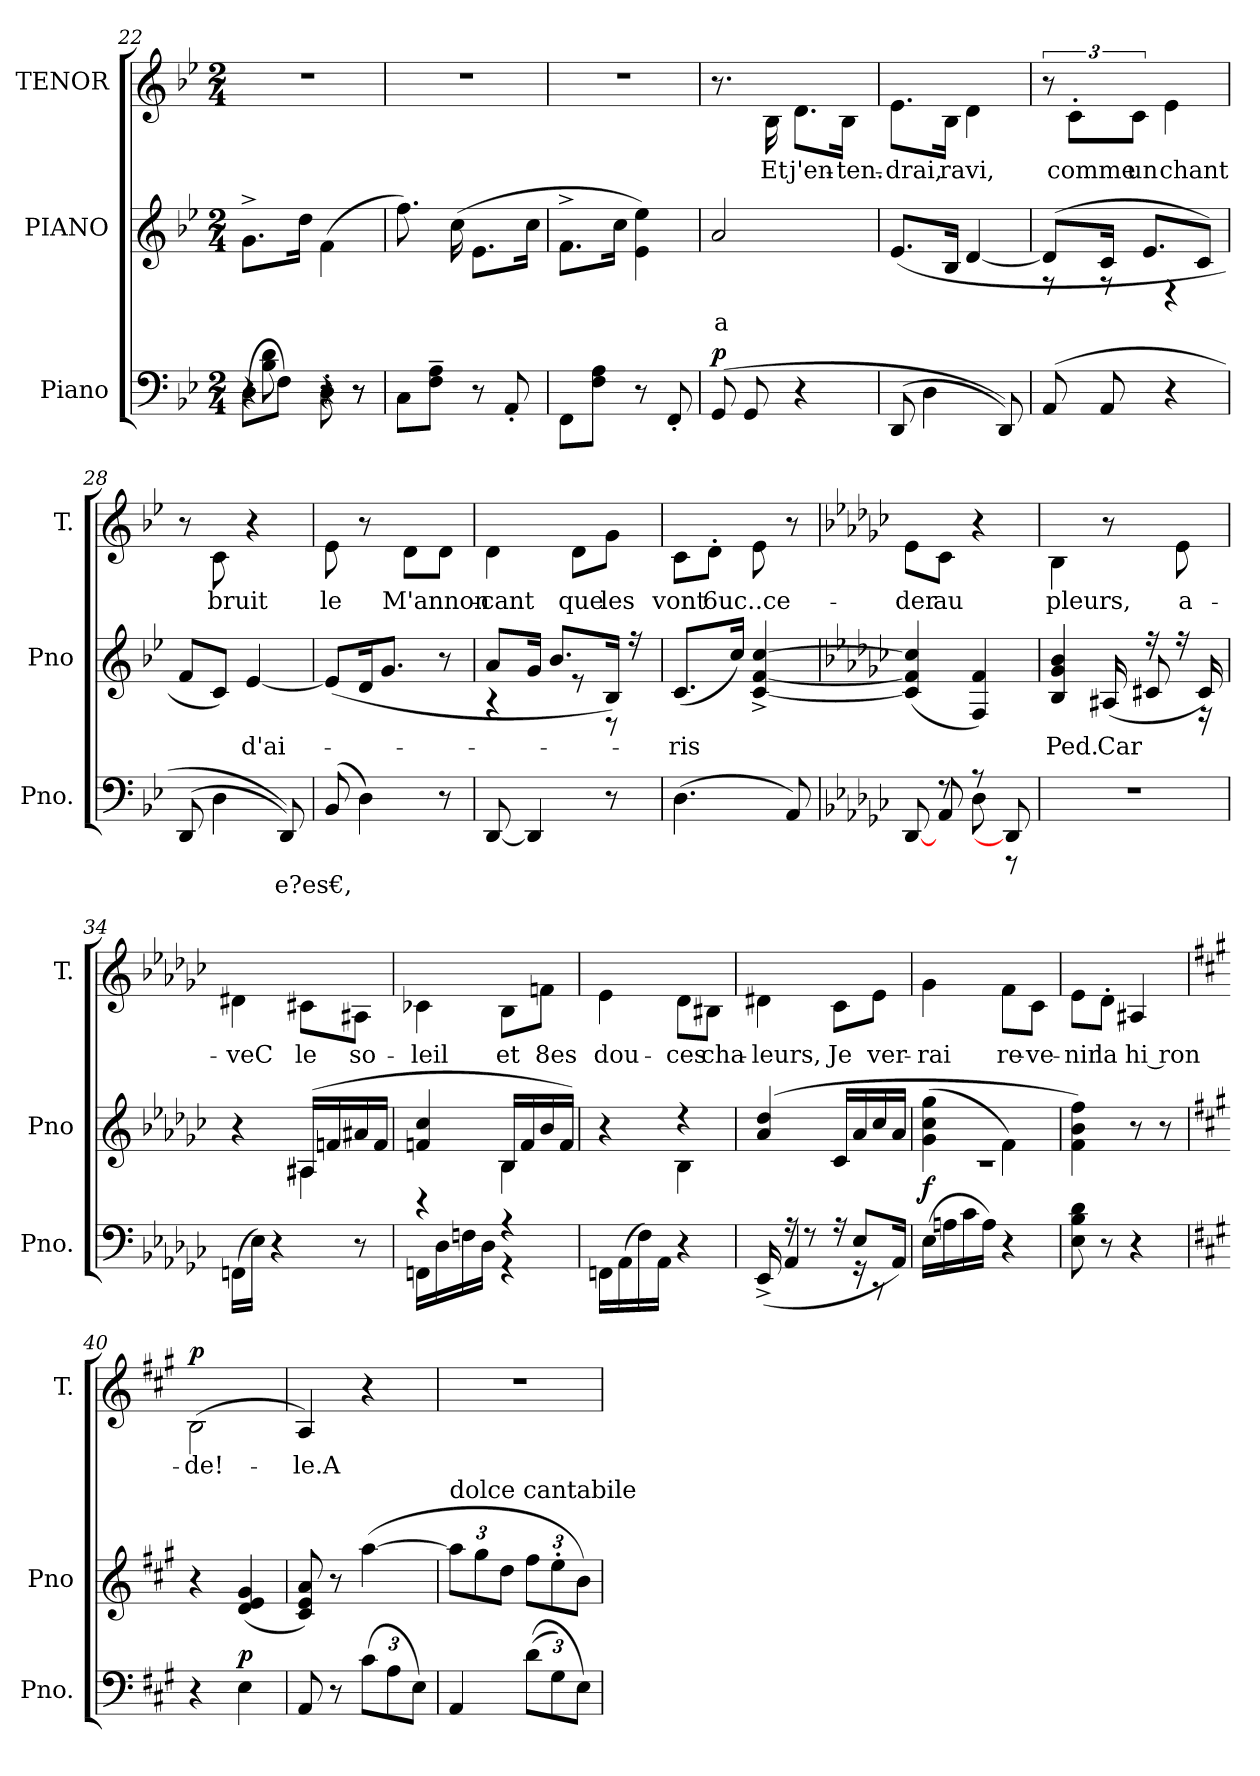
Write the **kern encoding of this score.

**kern	**text	**dynam	**kern	**text	**kern	**text	**dynam
*part3	*part3	*part3	*part2	*part2	*part1	*part1	*part1
*staff3	*staff3	*staff3	*staff2	*staff2	*staff1	*staff1	*staff1
*I"Piano	*	*	*I"PIANO	*	*I"TENOR	*	*
*I'Pno.	*	*	*I'Pno	*	*I'T.	*	*
*clefF4	*	*	*clefG2	*	*clefG2	*	*
*	*	*	*	*	*ITrd7c12	*	*
*k[b-e-]	*	*	*k[b-e-]	*	*k[b-e-]	*	*
*B-:	*	*	*B-:	*	*B-:	*	*
*M2/4	*	*	*M2/4	*	*M2/4	*	*
=22	=22	=22	=22	=22	=22	=22	=22
*^	*	*	*	*	*	*	*
*	*^	*	*	*	*	*	*	*
(8D\L	4r	8ryy	.	.	8.g^\L	.	2r	.	.
8F\J)	.	8B-\ 8d\	.	.	.	.	.	.	.
.	.	.	.	.	16dd\Jk	.	.	.	.
8D'\	8r	4r	.	dim,	(4f\	.	.	.	.
8r	8r	.	.	.	.	.	.	.	.
*v	*v	*v	*	*	*	*	*	*	*
=23	=23	=23	=23	=23	=23	=23	=23
8C\L	.	.	8.ff\)	.	2r	.	.
8F~\ 8A~\J	.	.	.	.	.	.	.
.	.	.	(16cc\	.	.	.	.
8r	.	.	8.e-\L	.	.	.	.
8AA'/	.	.	.	.	.	.	.
.	.	.	16cc\Jk	.	.	.	.
=24	=24	=24	=24	=24	=24	=24	=24
8FF\L	.	.	8.f^\L	.	2r	.	.
8F\ 8A\J	.	.	.	.	.	.	.
.	.	.	16cc\Jk	.	.	.	.
8r	.	.	4e-\ 4ee-\)	.	.	.	.
8FF'/	.	.	.	.	.	.	.
=25	=25	=25	=25	=25	=25	=25	=25
(8GG/	.	p	2a/	a	8.r	.	.
8GG/	.	.	.	.	.	.	.
.	.	.	.	.	16BB-\	Et	mp p
4r	.	.	.	.	8.D\L	j'en-	.
.	.	.	.	.	16BB-\Jk	ten.-	.
=26	=26	=26	=26	=26	=26	=26	=26
(8DD/	.	.	(8.e-/L	.	8.E-\L	drai,	.
4D\	.	.	.	.	.	.	.
.	.	.	16B-/Jk	.	16BB-\Jk	ravi,	.
.	.	.	[4d/	.	4D\	.	.
8DD/))	.	.	.	.	.	.	.
!!LO:LB:g=z
=27	=27	=27	=27	=27	=27	=27	=27
*	*	*	*^	*	*	*	*
(8AA/	.	.	(8d/L]	8r	.	12r	.	.
.	.	.	.	.	.	12C'\L	comme	.
8AA/	.	.	16c/Jk	8r	.	.	.	.
.	.	.	.	.	.	12C\J	un	.
.	.	.	8.e-/L	.	.	.	.	.
4r	.	.	.	4r	.	4E-\	chant	.
.	.	.	8c/J)	.	.	.	.	.
*	*	*	*v	*v	*	*	*	*
=28	=28	=28	=28	=28	=28	=28	=28
(8DD/	.	.	8f/L	.	8r	.	.
4D\	.	.	8c/J)	.	8C\	bruit	.
.	.	.	[4e-/	d'ai-	4r	.	.
8DD/))	e?es€,	.	.	.	.	.	.
=29	=29	=29	=29	=29	=29	=29	=29
(8BB-/	.	.	(8e-/L]	.	8E-\	le	.
4D\)	.	.	16d/Jk	.	8r	.	.
.	.	.	8.g/J	.	.	.	.
.	.	.	.	.	8D\L	M'annon-	.
8r	.	.	8r	.	8D\J	.	.
=30	=30	=30	=30	=30	=30	=30	=30
*	*	*	*^	*	*	*	*
[8DD/	.	.	8a/L	4r	.	4D\	cant	.
4DD/]	.	.	16g/Jk	.	.	.	.	.
.	.	.	8.b-/L	.	.	.	.	.
.	.	.	.	8r	.	8D\L	que	.
8r	.	.	16B-/Jk)	8r	.	8G\J	les	.
.	.	.	16r	.	.	.	.	.
*	*	*	*v	*v	*	*	*	*
=31	=31	=31	=31	=31	=31	=31	=31
(4.D\	.	.	(8.c/L	ris	8C\L	vont	.
.	.	.	.	.	8D'\J	6uc..ce-	.
.	.	.	16cc/Jk)	.	.	.	.
.	.	.	[4c^/ [4f^/ [4cc^/	.	8E-\	.	.
8AA/)	.	.	.	.	8r	.	.
!!LO:LB:g=z
=32	=32	=32	=32	=32	=32	=32	=32
*k[b-e-a-d-g-c-]	*	*	*k[b-e-a-d-g-c-]	*	*k[b-e-a-d-g-c-]	*	*
*^	*	*	*	*	*	*	*
[8DD-/	8ryy	.	.	(4c]/ 4f]/ 4cc]/	.	8E-\L	der	.
8r	8AA-/	.	.	.	.	8C-\J	au	.
8r	8D-\	.	.	4F/ 4f/)	.	4r	.	.
8DD-/]	8r	.	.	.	.	.	.	.
*v	*v	*	*	*	*	*	*	*
=33	=33	=33	=33	=33	=33	=33	=33
*	*	*	*^	*	*	*	*
2r	.	.	4B-/ 4g-/ 4b-/	4ryy	Ped.	4BB-\	pleurs,	.
.	.	.	(16A#X/	16ryy	Car	8r	.	.
.	.	.	16r	8c#X/	.	.	.	.
.	.	.	16r	.	.	8E-\	a-	.
.	.	.	16c#/)	16r	.	.	.	.
=34	=34	=34	=34	=34	=34	=34	=34	=34
(16FFn\LL	.	.	4r	4ryy	.	4D#X\	veC	.
16E-\JJ)	.	.	.	.	.	.	.	.
4r	.	.	.	.	.	.	.	.
.	.	.	(16A#X/LL	4A#X\	.	8C#X\L	le	.
.	.	.	16fn/	.	.	.	.	.
8r	.	.	16a#X/	.	.	8AA#X\J	so-	.
.	.	.	16f/JJ	.	.	.	.	.
=35	=35	=35	=35	=35	=35	=35	=35	=35
*^	*	*	*	*	*	*	*	*
4r	16FFn\LL	.	.	4fn/ 4cc-/	4ryy	.	4C-X\	leil	.
.	16D-\	.	.	.	.	.	.	.	.
.	16Fn\	.	.	.	.	.	.	.	.
.	16D-\JJ	.	.	.	.	.	.	.	.
4r	4r	.	.	16B-/LL	4B-\	.	8BB-\L	et	.
.	.	.	.	16f/	.	.	.	.	.
.	.	.	.	16b-/	.	.	8Fn\J	8es	.
.	.	.	.	16f/JJ)	.	.	.	.	.
*v	*v	*	*	*	*	*	*	*	*
!!LO:LB:g=z
=36	=36	=36	=36	=36	=36	=36	=36	=36
16FFn\LL	.	.	4r	4ryy	.	4E-\	dou-	.
(16AA-\	.	.	.	.	.	.	.	.
16F\)	.	.	.	.	.	.	.	.
16AA-\JJ	.	.	.	.	.	.	.	.
4r	.	.	4r	4B-\	.	8D-\L	ces	.
.	.	.	.	.	.	8BB#X\J	cha-	.
*	*	*	*v	*v	*	*	*	*
=37	=37	=37	=37	=37	=37	=37	=37
*^	*	*	*	*	*^	*	*
(16EE-^/	16ryy	.	.	(4a-/ 4dd-/	.	4D#X\	4..ryy	leurs,	.
16r	4AA-/	.	.	.	.	.	.	.	.
8r	.	.	.	.	.	.	.	.	.
16r	.	.	.	16c-/LL	.	8C-\L	.	Je	.
8E-/L	16r	.	.	16a-/	.	.	.	.	.
.	8r	.	.	16cc-/	.	8E-\J	.	ver-	.
16AA-/Jk)	.	.	.	16a-/JJ	.	.	16ryy	.	.
*v	*v	*	*	*	*	*	*	*	*
=38	=38	=38	=38	=38	=38	=38	=38	=38
*	*	*	*^	*	*	*	*	*
!	!	!	!	!	!	!LO:TX:t=rite	!	!	!
*	*	*	*	*	*	*v	*v	*	*
(16E-\LL	.	f.	(4g-\ 4cc-\ 4gg-\	2r	.	4G-\	rai	.
16An\	.	.	.	.	.	.	.	.
16c-\	.	.	.	.	.	.	.	.
16A\JJ)	.	.	.	.	.	.	.	.
4r	.	.	4f\)	.	.	8F\L	re-	dim,
.	.	.	.	.	.	8C-\J	ve-	.
*	*	*	*v	*v	*	*	*	*
=39	=39	=39	=39	=39	=39	=39	=39
8E-\ 8B-\ 8d-\	.	.	4f\ 4b-\ 4ff\)	.	8E-\L	nir	.
8r	.	.	.	.	8D-'\J	la	.
4r	.	.	8r	.	4AA#X/	hi ron-	.
.	.	.	8r	.	.	.	.
!!LO:PB:g=z
=40	=40	=40	=40	=40	=40	=40	=40
*k[f#c#g#]	*	*	*k[f#c#g#]	*	*k[f#c#g#]	*	*
4r	.	.	4r	.	(2BB\	de!-	p
4E\	.	p	(4d/ 4e/ 4g#/	.	.	.	.
=41	=41	=41	=41	=41	=41	=41	=41
*	*	*	*	*	*^	*	*
8AA/	.	.	8c#/ 8e/ 8a/)	.	4AA/)	8ryy	le.A	.
8r	.	.	8r	.	.	4.ryy	.	.
(12c#\L	.	.	([4aa\	.	4r	.	.	.
12A\	.	.	.	.	.	.	.	.
12E\J)	.	.	.	.	.	.	.	.
=42	=42	=42	=42	=42	=42	=42	=42	=42
!	!	!	!LO:TX:t=dolce cantabile	!	!	!	!	!
*	*	*	*	*	*v	*v	*	*
4AA/	.	.	12aa\L]	.	2r	.	.
.	.	.	12gg#\	.	.	.	.
.	.	.	12dd\J	.	.	.	.
((12d\L	.	.	12ff#\L	.	.	.	.
12G#\)	.	.	12ee'\	.	.	.	.
12E\J)	.	.	12b\J)	.	.	.	.
=	=	=	=	=	=	=	=
*-	*-	*-	*-	*-	*-	*-	*-
